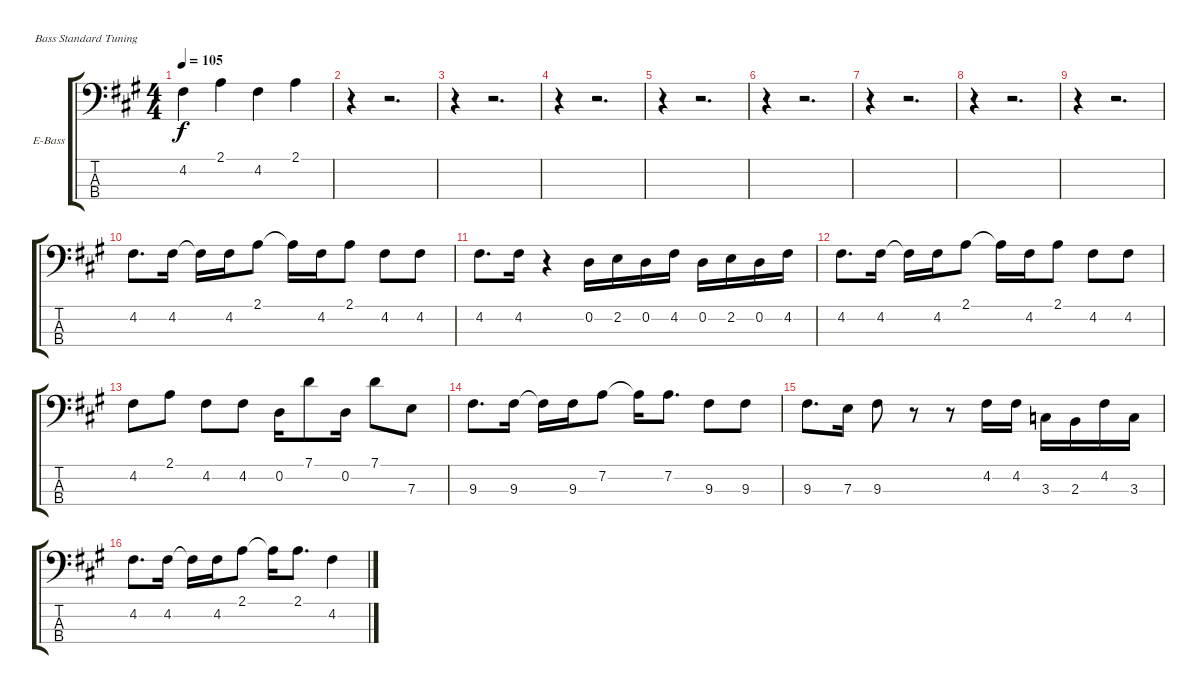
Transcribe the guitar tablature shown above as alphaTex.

\bracketExtendMode groupsimilarinstruments
\firstSystemTrackNameOrientation horizontal
\otherSystemsTrackNameOrientation horizontal
\track ("Electric Bass" "E-Bass") {instrument electricbassfinger}
\staff {score tabs}
\tuning (G2 D2 A1 E1)
\ts (4 4)
\tempo 105
\clef f4
\scale
0.333333
\ks a
4.2.4{dy f} 2.1.4 4.2.4 2.1.4 |
\scale
0.333333 r.4 r.2{d} |
\scale
0.333333 r.4 r.2{d} |
\scale
0.333333 r.4 r.2{d} |
\scale
0.333333 r.4 r.2{d} |
\scale
0.333333 r.4 r.2{d} |
\scale
0.333333 r.4 r.2{d} |
\scale
0.333333 r.4 r.2{d} |
\scale
0.333333 r.4 r.2{d} |
\scale
0.333333 4.2.8{d} 4.2.16 4.2{t}.16 4.2.16 2.1.8 2.1{t}.16 4.2.16 2.1.8 4.2.8 4.2.8 |
\scale
0.333333 4.2.8{d} 4.2.16 r.4 0.2.16 2.2.16 0.2.16 4.2.16 0.2.16 2.2.16 0.2.16 4.2.16 |
\scale
0.333333 4.2.8{d} 4.2.16 4.2{t}.16 4.2.16 2.1.8 2.1{t}.16 4.2.16 2.1.8 4.2.8 4.2.8 |
\scale
0.333333 4.2.8 2.1.8 4.2.8 4.2.8 0.2.16 7.1.8 0.2.16 7.1.8 7.3.8 |
\scale
0.333333 9.3.8{d} 9.3.16 9.3{t}.16 9.3.16 7.2.8 7.2{t}.16 7.2.8{d} 9.3.8 9.3.8 |
\scale
0.333333 9.3.8{d} 7.3.16 9.3.8 r.8 r.8 4.2.16 4.2.16 3.3.16 2.3.16 4.2.16 3.3.16 |
\scale
0.333333 4.2.8{d} 4.2.16 4.2{t}.16 4.2.16 2.1.8 2.1{t}.16 2.1.8{d} 4.2.4
